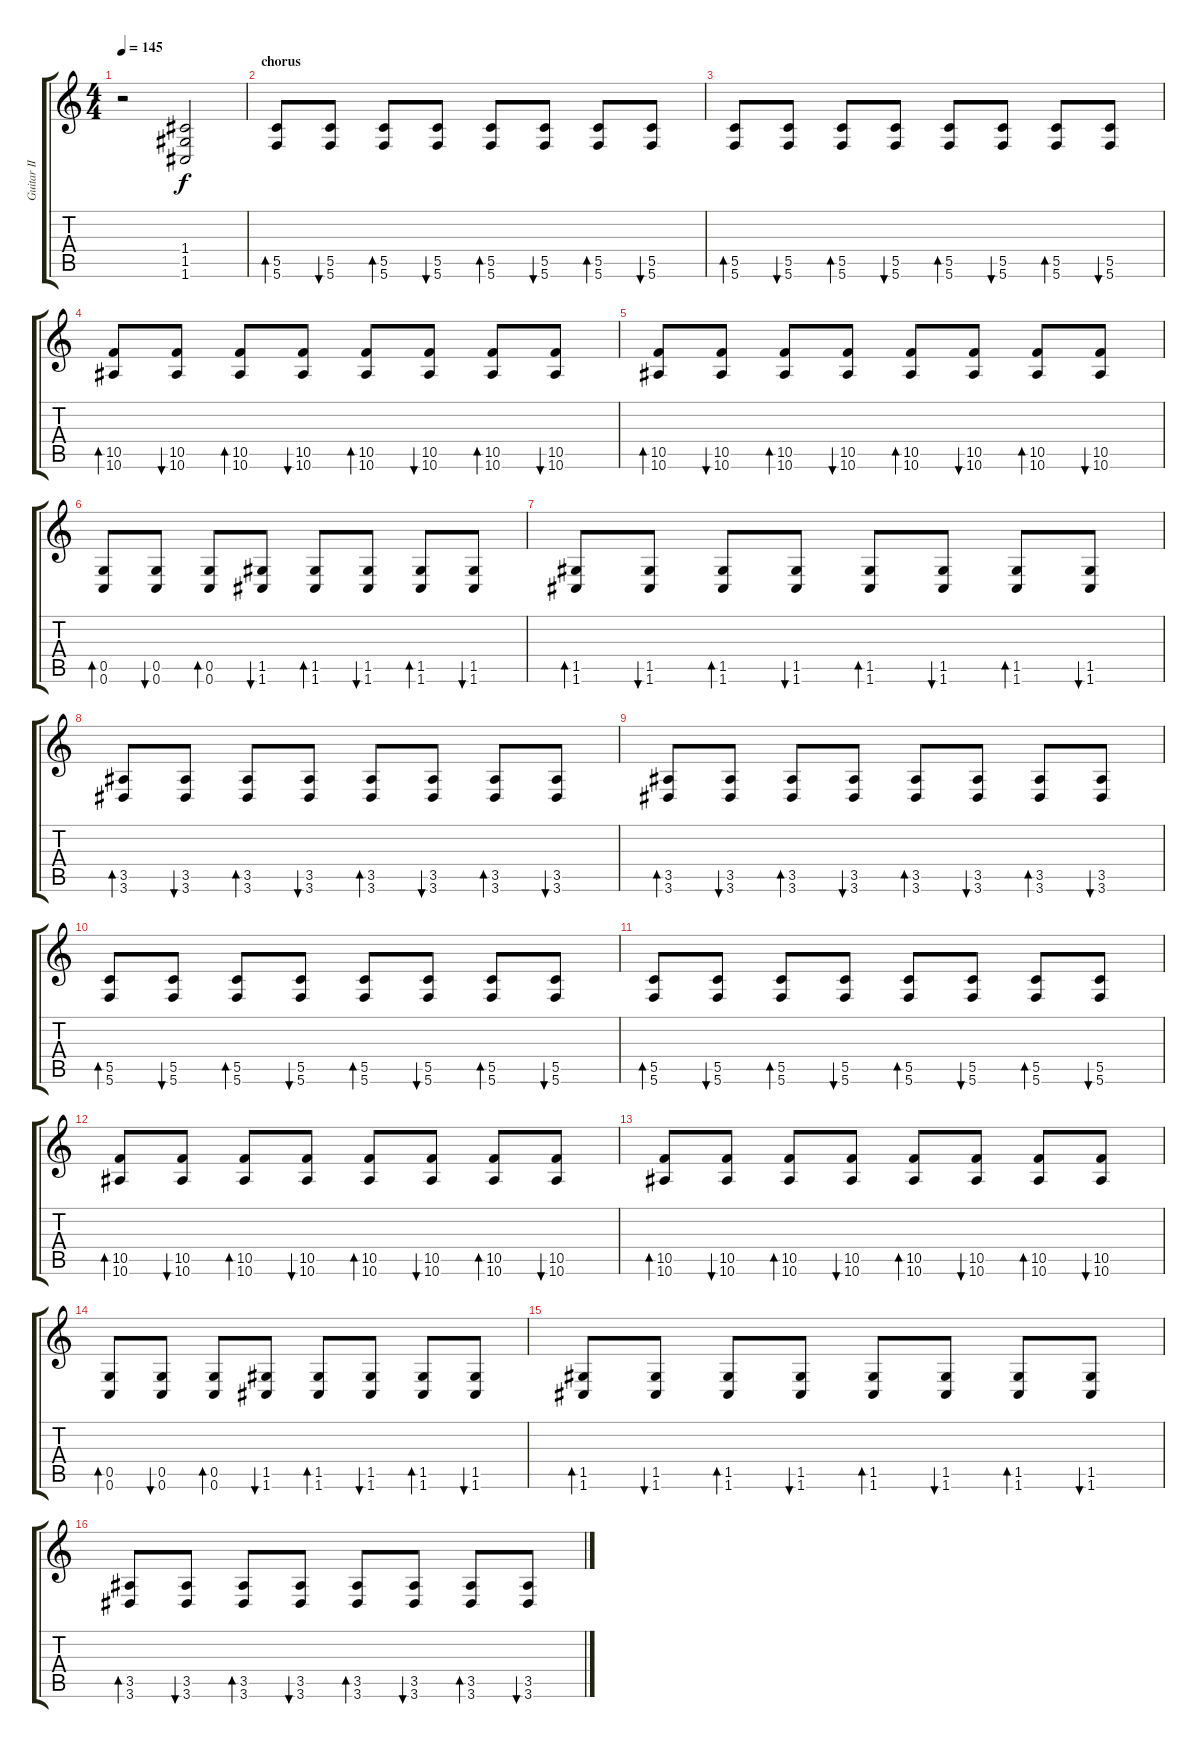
\track ("Guitar II" "Guitar II") {instrument overdrivenguitar}
\staff {score tabs}
\tuning (D4 A3 F3 C3 G2 C2) {hide}
\ts (4 4)
\tempo 145
\clef g2
\ks c
r.2{dy f} (1.4 1.5 1.6).2{volume 16} |
\section ("" "chorus")
(5.5 5.6).8{bd 60} (5.5 5.6).8{bu 60} (5.5 5.6).8{bd 60} (5.5 5.6).8{bu 60} (5.5 5.6).8{bd 60} (5.5 5.6).8{bu 60} (5.5 5.6).8{bd 60} (5.5 5.6).8{bu 60} |
(5.5 5.6).8{bd 60} (5.5 5.6).8{bu 60} (5.5 5.6).8{bd 60} (5.5 5.6).8{bu 60} (5.5 5.6).8{bd 60} (5.5 5.6).8{bu 60} (5.5 5.6).8{bd 60} (5.5 5.6).8{bu 60} |
(10.5 10.6).8{bd 60} (10.5 10.6).8{bu 60} (10.5 10.6).8{bd 60} (10.5 10.6).8{bu 60} (10.5 10.6).8{bd 60} (10.5 10.6).8{bu 60} (10.5 10.6).8{bd 60} (10.5 10.6).8{bu 60} |
(10.5 10.6).8{bd 60} (10.5 10.6).8{bu 60} (10.5 10.6).8{bd 60} (10.5 10.6).8{bu 60} (10.5 10.6).8{bd 60} (10.5 10.6).8{bu 60} (10.5 10.6).8{bd 60} (10.5 10.6).8{bu 60} |
(0.5 0.6).8{bd 60} (0.5 0.6).8{bu 60} (0.5 0.6).8{bd 60} (1.5 1.6).8{bu 60} (1.5 1.6).8{bd 60} (1.5 1.6).8{bu 60} (1.5 1.6).8{bd 60} (1.5 1.6).8{bu 60} |
(1.5 1.6).8{bd 60} (1.5 1.6).8{bu 60} (1.5 1.6).8{bd 60} (1.5 1.6).8{bu 60} (1.5 1.6).8{bd 60} (1.5 1.6).8{bu 60} (1.5 1.6).8{bd 60} (1.5 1.6).8{bu 60} |
(3.5 3.6).8{bd 60} (3.5 3.6).8{bu 60} (3.5 3.6).8{bd 60} (3.5 3.6).8{bu 60} (3.5 3.6).8{bd 60} (3.5 3.6).8{bu 60} (3.5 3.6).8{bd 60} (3.5 3.6).8{bu 60} |
(3.5 3.6).8{bd 60} (3.5 3.6).8{bu 60} (3.5 3.6).8{bd 60} (3.5 3.6).8{bu 60} (3.5 3.6).8{bd 60} (3.5 3.6).8{bu 60} (3.5 3.6).8{bd 60} (3.5 3.6).8{bu 60} |
(5.5 5.6).8{bd 60} (5.5 5.6).8{bu 60} (5.5 5.6).8{bd 60} (5.5 5.6).8{bu 60} (5.5 5.6).8{bd 60} (5.5 5.6).8{bu 60} (5.5 5.6).8{bd 60} (5.5 5.6).8{bu 60} |
(5.5 5.6).8{bd 60} (5.5 5.6).8{bu 60} (5.5 5.6).8{bd 60} (5.5 5.6).8{bu 60} (5.5 5.6).8{bd 60} (5.5 5.6).8{bu 60} (5.5 5.6).8{bd 60} (5.5 5.6).8{bu 60} |
(10.5 10.6).8{bd 60} (10.5 10.6).8{bu 60} (10.5 10.6).8{bd 60} (10.5 10.6).8{bu 60} (10.5 10.6).8{bd 60} (10.5 10.6).8{bu 60} (10.5 10.6).8{bd 60} (10.5 10.6).8{bu 60} |
(10.5 10.6).8{bd 60} (10.5 10.6).8{bu 60} (10.5 10.6).8{bd 60} (10.5 10.6).8{bu 60} (10.5 10.6).8{bd 60} (10.5 10.6).8{bu 60} (10.5 10.6).8{bd 60} (10.5 10.6).8{bu 60} |
(0.5 0.6).8{bd 60} (0.5 0.6).8{bu 60} (0.5 0.6).8{bd 60} (1.5 1.6).8{bu 60} (1.5 1.6).8{bd 60} (1.5 1.6).8{bu 60} (1.5 1.6).8{bd 60} (1.5 1.6).8{bu 60} |
(1.5 1.6).8{bd 60} (1.5 1.6).8{bu 60} (1.5 1.6).8{bd 60} (1.5 1.6).8{bu 60} (1.5 1.6).8{bd 60} (1.5 1.6).8{bu 60} (1.5 1.6).8{bd 60} (1.5 1.6).8{bu 60} |
(3.5 3.6).8{bd 60} (3.5 3.6).8{bu 60} (3.5 3.6).8{bd 60} (3.5 3.6).8{bu 60} (3.5 3.6).8{bd 60} (3.5 3.6).8{bu 60} (3.5 3.6).8{bd 60} (3.5 3.6).8{bu 60}
